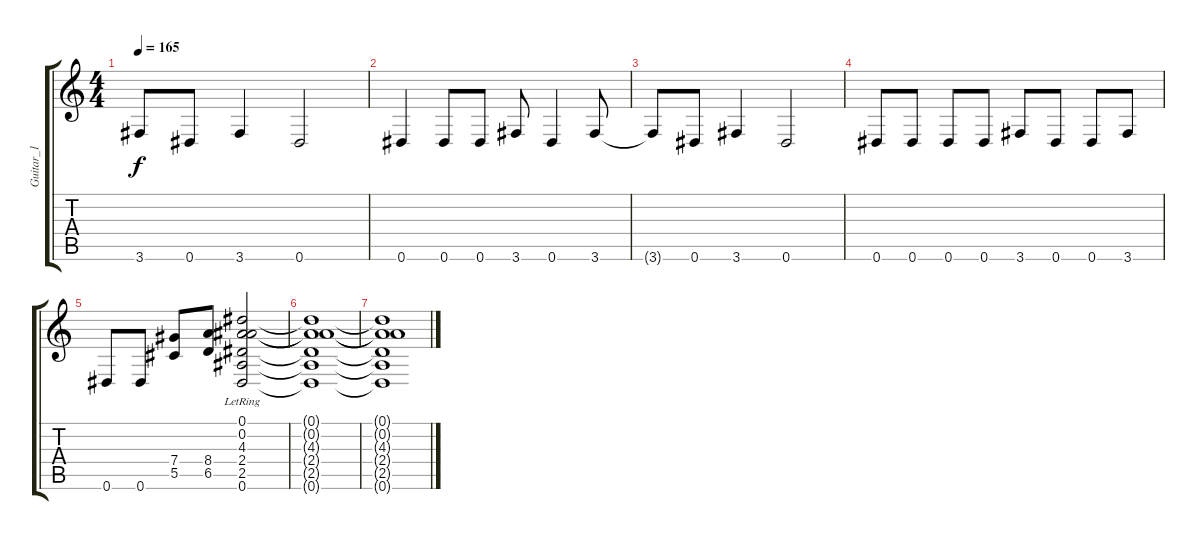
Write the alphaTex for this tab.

\track ("Guitar_1" "Guitar_1") {instrument distortionguitar}
\staff {score tabs}
\tuning (Eb4 Bb3 Gb3 Db3 Ab2 Eb2) {hide}
\ts (4 4)
\tempo 165
\clef g2
\ks c
3.6{t}.8{dy f} 0.6.8 3.6.4 0.6.2 |
0.6.4 0.6.8 0.6.8 3.6.8 0.6.4 3.6.8 |
3.6{t}.8 0.6.8 3.6.4 0.6.2 |
0.6.8 0.6.8 0.6.8 0.6.8 3.6.8 0.6.8 0.6.8 3.6.8 |
0.6.8 0.6.8 (7.4 5.5).8 (8.4 6.5).8 (0.1 0.2 4.3 2.4 2.5 0.6{lr}).2 |
(0.1{t} 0.2{t} 4.3{t} 2.4{t} 2.5{t} 0.6{t}).1 |
(0.1{t} 0.2{t} 4.3{t} 2.4{t} 2.5{t} 0.6{t}).1
